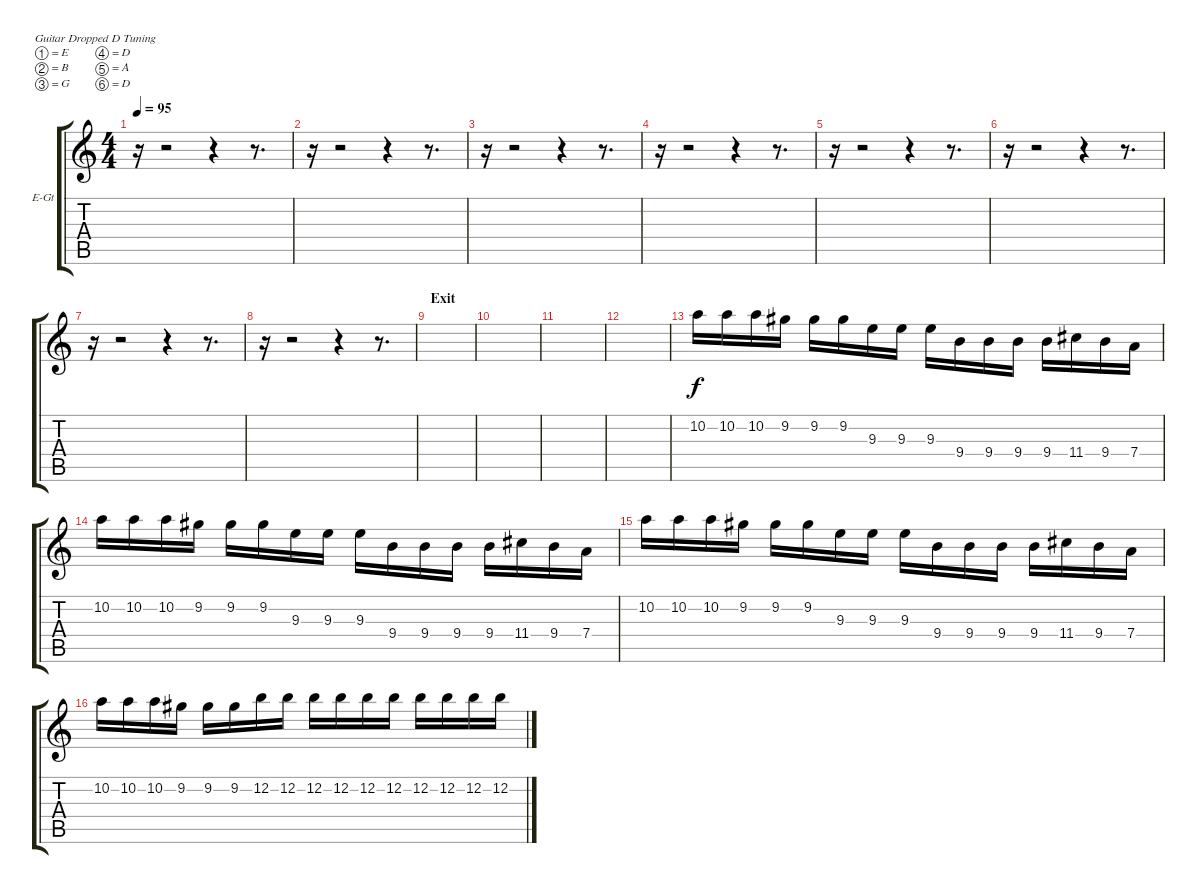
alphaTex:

\bracketExtendMode groupsimilarinstruments
\firstSystemTrackNameOrientation horizontal
\otherSystemsTrackNameOrientation horizontal
\track ("Jack" "E-Gt") {instrument distortionguitar}
\staff {score tabs}
\tuning (E4 B3 G3 D3 A2 D2)
\ts (4 4)
\tempo 95
\clef g2
\ks c
r.16{dy f} r.2 r.4 r.8{d} |
r.16 r.2 r.4 r.8{d} |
r.16 r.2 r.4 r.8{d} |
r.16 r.2 r.4 r.8{d} |
r.16 r.2 r.4 r.8{d} |
r.16 r.2 r.4 r.8{d} |
r.16 r.2 r.4 r.8{d} |
r.16 r.2 r.4 r.8{d} |
\section ("" "Exit")
|
|
|
|
10.2.16 10.2.16 10.2.16 9.2.16 9.2.16 9.2.16 9.3.16 9.3.16 9.3.16 9.4.16 9.4.16 9.4.16 9.4.16 11.4.16 9.4.16 7.4.16 |
10.2.16 10.2.16 10.2.16 9.2.16 9.2.16 9.2.16 9.3.16 9.3.16 9.3.16 9.4.16 9.4.16 9.4.16 9.4.16 11.4.16 9.4.16 7.4.16 |
10.2.16 10.2.16 10.2.16 9.2.16 9.2.16 9.2.16 9.3.16 9.3.16 9.3.16 9.4.16 9.4.16 9.4.16 9.4.16 11.4.16 9.4.16 7.4.16 |
10.2.16 10.2.16 10.2.16 9.2.16 9.2.16 9.2.16 12.2.16 12.2.16 12.2.16 12.2.16 12.2.16 12.2.16 12.2.16 12.2.16 12.2.16 12.2.16
